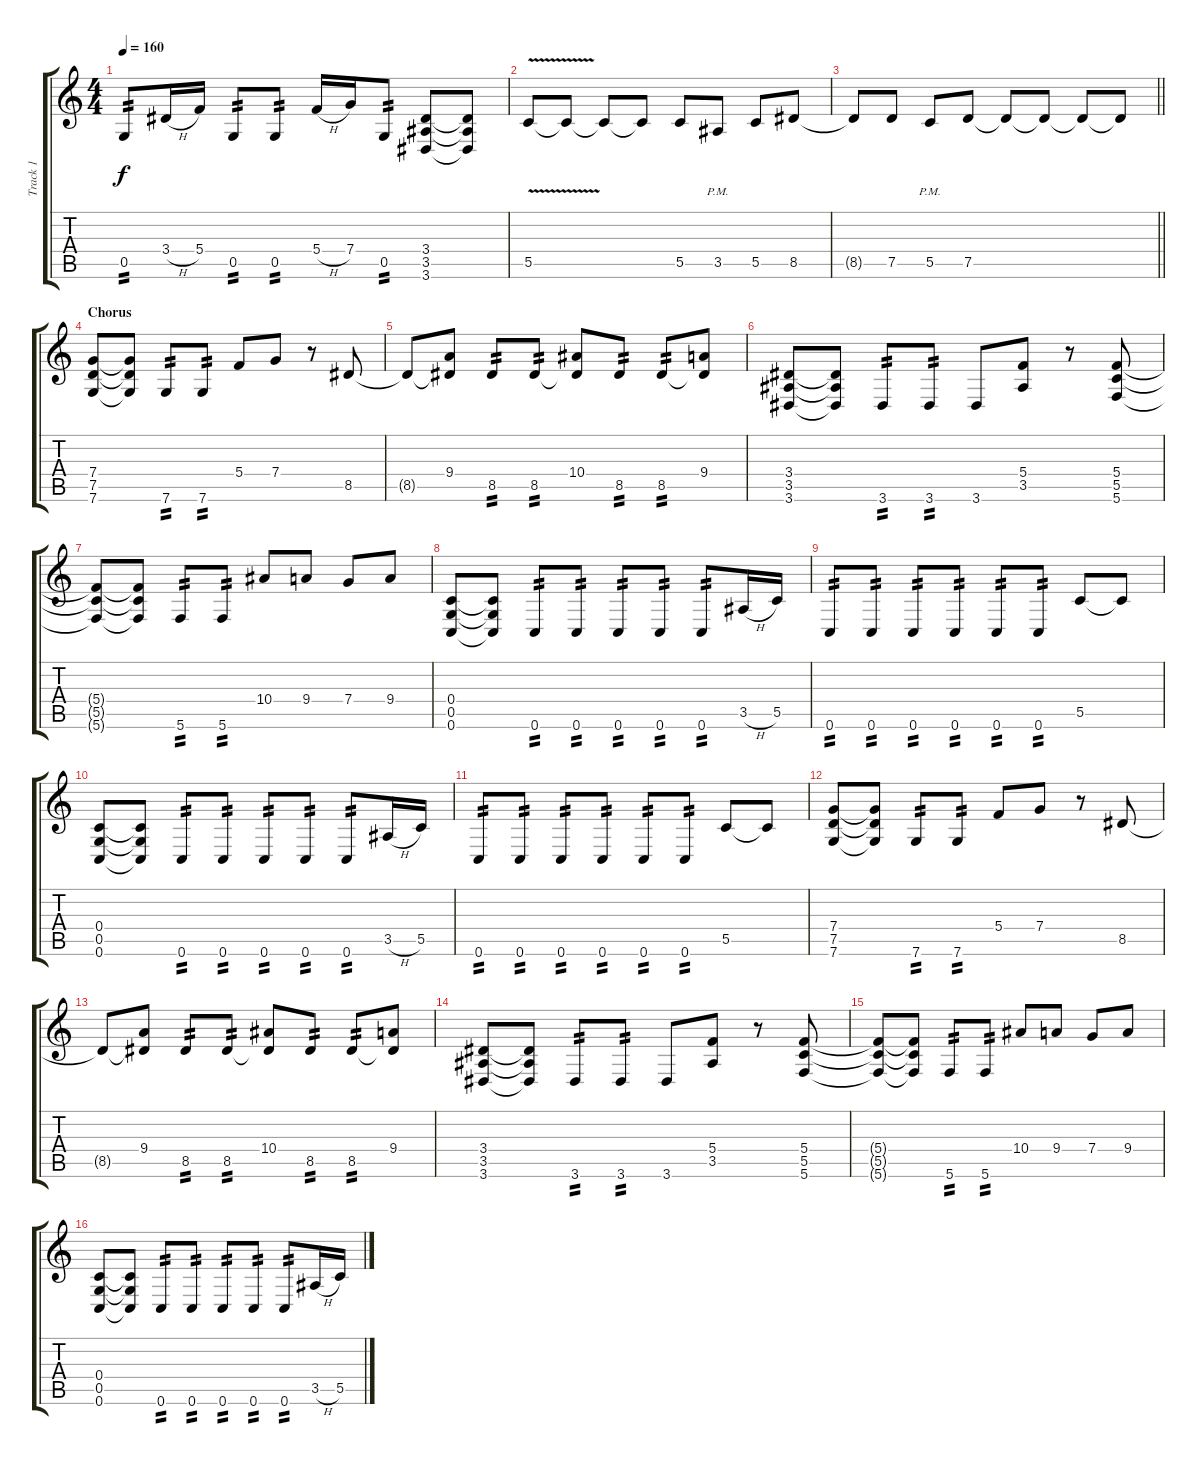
\track ("Track 1" "Track 1") {instrument overdrivenguitar}
\staff {score tabs}
\tuning (D4 A3 F3 C3 G2 C2) {hide}
\ts (4 4)
\tempo 160
\clef g2
\ks c
0.5.8{tp 2 dy f} 3.4{h}.16 5.4.16 0.5.8{tp 2} 0.5.8{tp 2} 5.4{h}.16 7.4.16 0.5.8{tp 2} (3.4 3.5 3.6).8 (3.4{t} 3.5{t} 3.6{t}).8 |
5.5{v}.8 5.5{t}.8 5.5{t}.8 5.5{t}.8 5.5.8 3.5{pm}.8 5.5.8 8.5.8 |
\barLineRight lightlight
8.5{t}.8 7.5.8 5.5{pm}.8 7.5.8 7.5{t}.8 7.5{t}.8 7.5{t}.8 7.5{t}.8 |
\section ("" "Chorus")
(7.4 7.5 7.6).8 (7.4{t} 7.5{t} 7.6{t}).8 7.6.8{tp 2} 7.6.8{tp 2} 5.4.8 7.4.8 r.8 8.5.8 |
8.5{t}.8 (9.4 8.5{t}).8 8.5.8{tp 2} 8.5.8{tp 2} (10.4 8.5{t}).8 8.5.8{tp 2} 8.5.8{tp 2} (9.4 8.5{t}).8 |
(3.4 3.5 3.6).8 (3.4{t} 3.5{t} 3.6{t}).8 3.6.8{tp 2} 3.6.8{tp 2} 3.6.8 (5.4 3.5).8 r.8 (5.4 5.5 5.6).8 |
(5.4{t} 5.5{t} 5.6{t}).8 (5.4{t} 5.5{t} 5.6{t}).8 5.6.8{tp 2} 5.6.8{tp 2} 10.4.8 9.4.8 7.4.8 9.4.8 |
(0.4 0.5 0.6).8 (0.4{t} 0.5{t} 0.6{t}).8 0.6.8{tp 2} 0.6.8{tp 2} 0.6.8{tp 2} 0.6.8{tp 2} 0.6.8{tp 2} 3.5{h}.16 5.5.16 |
0.6.8{tp 2} 0.6.8{tp 2} 0.6.8{tp 2} 0.6.8{tp 2} 0.6.8{tp 2} 0.6.8{tp 2} 5.5.8 5.5{t}.8 |
(0.4 0.5 0.6).8 (0.4{t} 0.5{t} 0.6{t}).8 0.6.8{tp 2} 0.6.8{tp 2} 0.6.8{tp 2} 0.6.8{tp 2} 0.6.8{tp 2} 3.5{h}.16 5.5.16 |
0.6.8{tp 2} 0.6.8{tp 2} 0.6.8{tp 2} 0.6.8{tp 2} 0.6.8{tp 2} 0.6.8{tp 2} 5.5.8 5.5{t}.8 |
(7.4 7.5 7.6).8 (7.4{t} 7.5{t} 7.6{t}).8 7.6.8{tp 2} 7.6.8{tp 2} 5.4.8 7.4.8 r.8 8.5.8 |
8.5{t}.8 (9.4 8.5{t}).8 8.5.8{tp 2} 8.5.8{tp 2} (10.4 8.5{t}).8 8.5.8{tp 2} 8.5.8{tp 2} (9.4 8.5{t}).8 |
(3.4 3.5 3.6).8 (3.4{t} 3.5{t} 3.6{t}).8 3.6.8{tp 2} 3.6.8{tp 2} 3.6.8 (5.4 3.5).8 r.8 (5.4 5.5 5.6).8 |
(5.4{t} 5.5{t} 5.6{t}).8 (5.4{t} 5.5{t} 5.6{t}).8 5.6.8{tp 2} 5.6.8{tp 2} 10.4.8 9.4.8 7.4.8 9.4.8 |
(0.4 0.5 0.6).8 (0.4{t} 0.5{t} 0.6{t}).8 0.6.8{tp 2} 0.6.8{tp 2} 0.6.8{tp 2} 0.6.8{tp 2} 0.6.8{tp 2} 3.5{h}.16 5.5.16
